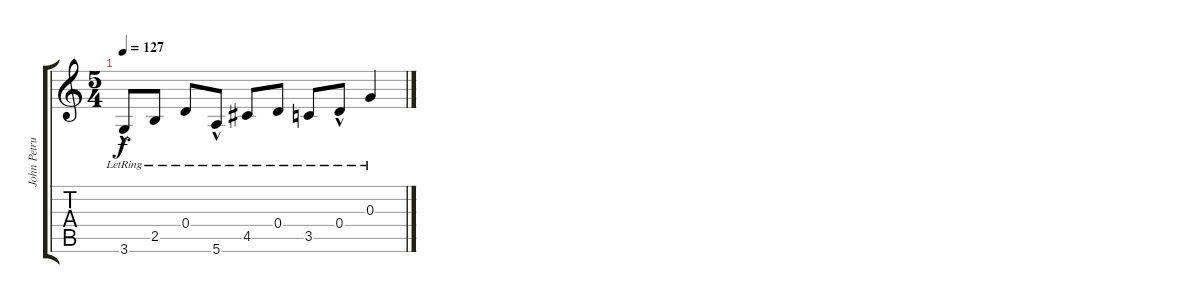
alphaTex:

\track ("John Petrucci (for continous playing)" "John Petru") {instrument distortionguitar}
\staff {score tabs}
\tuning (E4 B3 G3 D3 A2 E2) {hide}
\ts (5 4)
\tempo 127
\clef g2
\ks c
3.6{hac lr}.8{dy f} 2.5{lr}.8 0.4{lr}.8 5.6{hac lr}.8 4.5{lr}.8 0.4{lr}.8 3.5{lr}.8 0.4{hac lr}.8 0.3{lr}.4
